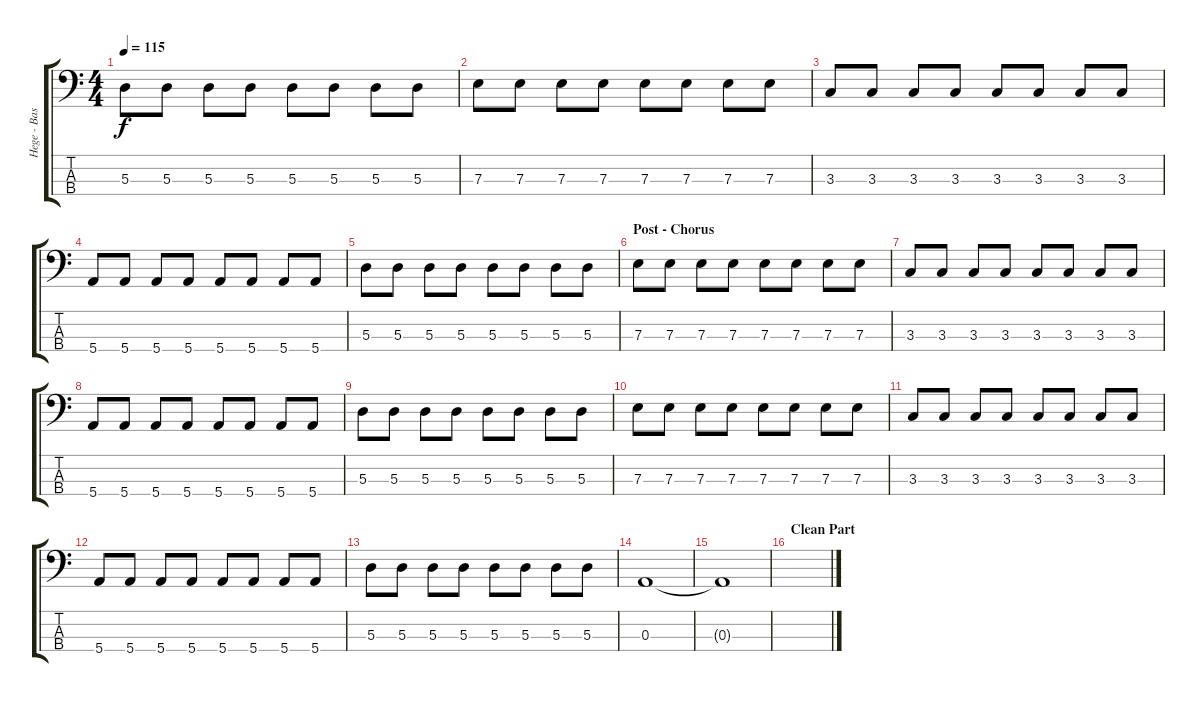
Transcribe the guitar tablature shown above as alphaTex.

\track ("Hege - Bass" "Hege - Bas") {instrument electricbassfinger}
\staff {score tabs}
\tuning (G2 D2 A1 E1) {hide}
\ts (4 4)
\tempo 115
\clef f4
\ks c
5.3.8{dy f} 5.3.8 5.3.8 5.3.8 5.3.8 5.3.8 5.3.8 5.3.8 |
7.3.8 7.3.8 7.3.8 7.3.8 7.3.8 7.3.8 7.3.8 7.3.8 |
3.3.8 3.3.8 3.3.8 3.3.8 3.3.8 3.3.8 3.3.8 3.3.8 |
5.4.8 5.4.8 5.4.8 5.4.8 5.4.8 5.4.8 5.4.8 5.4.8 |
5.3.8 5.3.8 5.3.8 5.3.8 5.3.8 5.3.8 5.3.8 5.3.8 |
\section ("" "Post - Chorus")
7.3.8 7.3.8 7.3.8 7.3.8 7.3.8 7.3.8 7.3.8 7.3.8 |
3.3.8 3.3.8 3.3.8 3.3.8 3.3.8 3.3.8 3.3.8 3.3.8 |
5.4.8 5.4.8 5.4.8 5.4.8 5.4.8 5.4.8 5.4.8 5.4.8 |
5.3.8 5.3.8 5.3.8 5.3.8 5.3.8 5.3.8 5.3.8 5.3.8 |
7.3.8 7.3.8 7.3.8 7.3.8 7.3.8 7.3.8 7.3.8 7.3.8 |
3.3.8 3.3.8 3.3.8 3.3.8 3.3.8 3.3.8 3.3.8 3.3.8 |
5.4.8 5.4.8 5.4.8 5.4.8 5.4.8 5.4.8 5.4.8 5.4.8 |
5.3.8 5.3.8 5.3.8 5.3.8 5.3.8 5.3.8 5.3.8 5.3.8 |
0.3.1 |
0.3{t}.1 |
\section ("" "Clean Part")
